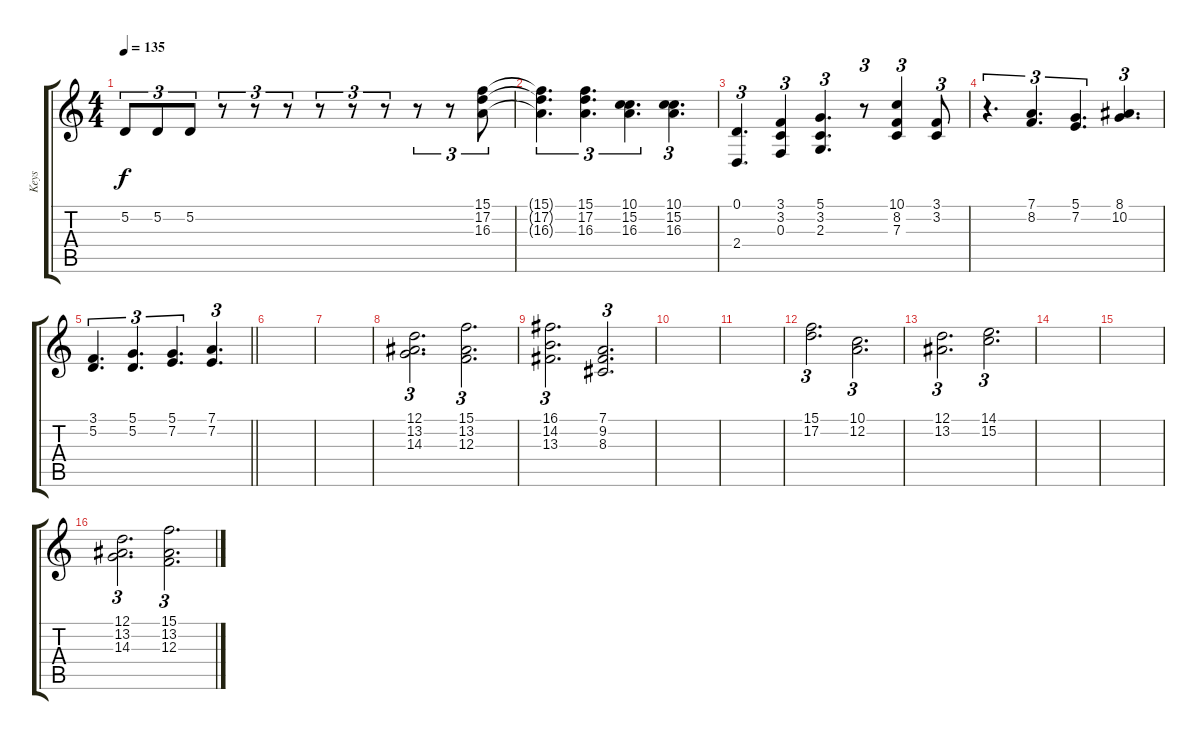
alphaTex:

\track ("Keys" "Keys") {instrument stringensemble1}
\staff {score tabs}
\tuning (D4 A3 F3 C3 G2 D2) {hide}
\ts (4 4)
\tempo 135
\clef g2
\ks c
5.2.8{tu (3 2) dy f} 5.2.8{tu (3 2)} 5.2.8{tu (3 2)} r.8{tu (3 2)} r.8{tu (3 2)} r.8{tu (3 2)} r.8{tu (3 2)} r.8{tu (3 2)} r.8{tu (3 2)} r.8{tu (3 2)} r.8{tu (3 2)} (15.1 17.2 16.3).8{tu (3 2)} |
(15.1{t} 17.2{t} 16.3{t}).4{d tu (3 2)} (15.1 17.2 16.3).4{d tu (3 2)} (10.1 15.2 16.3).4{d tu (3 2)} (10.1 15.2 16.3).4{d tu (3 2)} |
(0.1 2.4).4{d tu (3 2)} (3.1 3.2 0.3).4{tu (3 2)} (5.1 3.2 2.3).4{d tu (3 2)} r.8{tu (3 2)} (10.1 8.2 7.3).4{tu (3 2)} (3.1 3.2).8{tu (3 2)} |
r.4{d tu (3 2)} (7.1 8.2).4{d tu (3 2)} (5.1 7.2).4{d tu (3 2)} (8.1 10.2).4{d tu (3 2)} |
\barLineRight lightlight
(3.1 5.2).4{d tu (3 2)} (5.1 5.2).4{d tu (3 2)} (5.1 7.2).4{d tu (3 2)} (7.1 7.2).4{d tu (3 2)} |
|
|
(12.1 13.2 14.3).2{d tu (3 2)} (15.1 13.2 12.3).2{d tu (3 2)} |
(16.1 14.2 13.3).2{d tu (3 2)} (7.1 9.2 8.3).2{d tu (3 2)} |
|
|
(15.1 17.2).2{d tu (3 2)} (10.1 12.2).2{d tu (3 2)} |
(12.1 13.2).2{d tu (3 2)} (14.1 15.2).2{d tu (3 2)} |
|
|
(12.1 13.2 14.3).2{d tu (3 2)} (15.1 13.2 12.3).2{d tu (3 2)}
